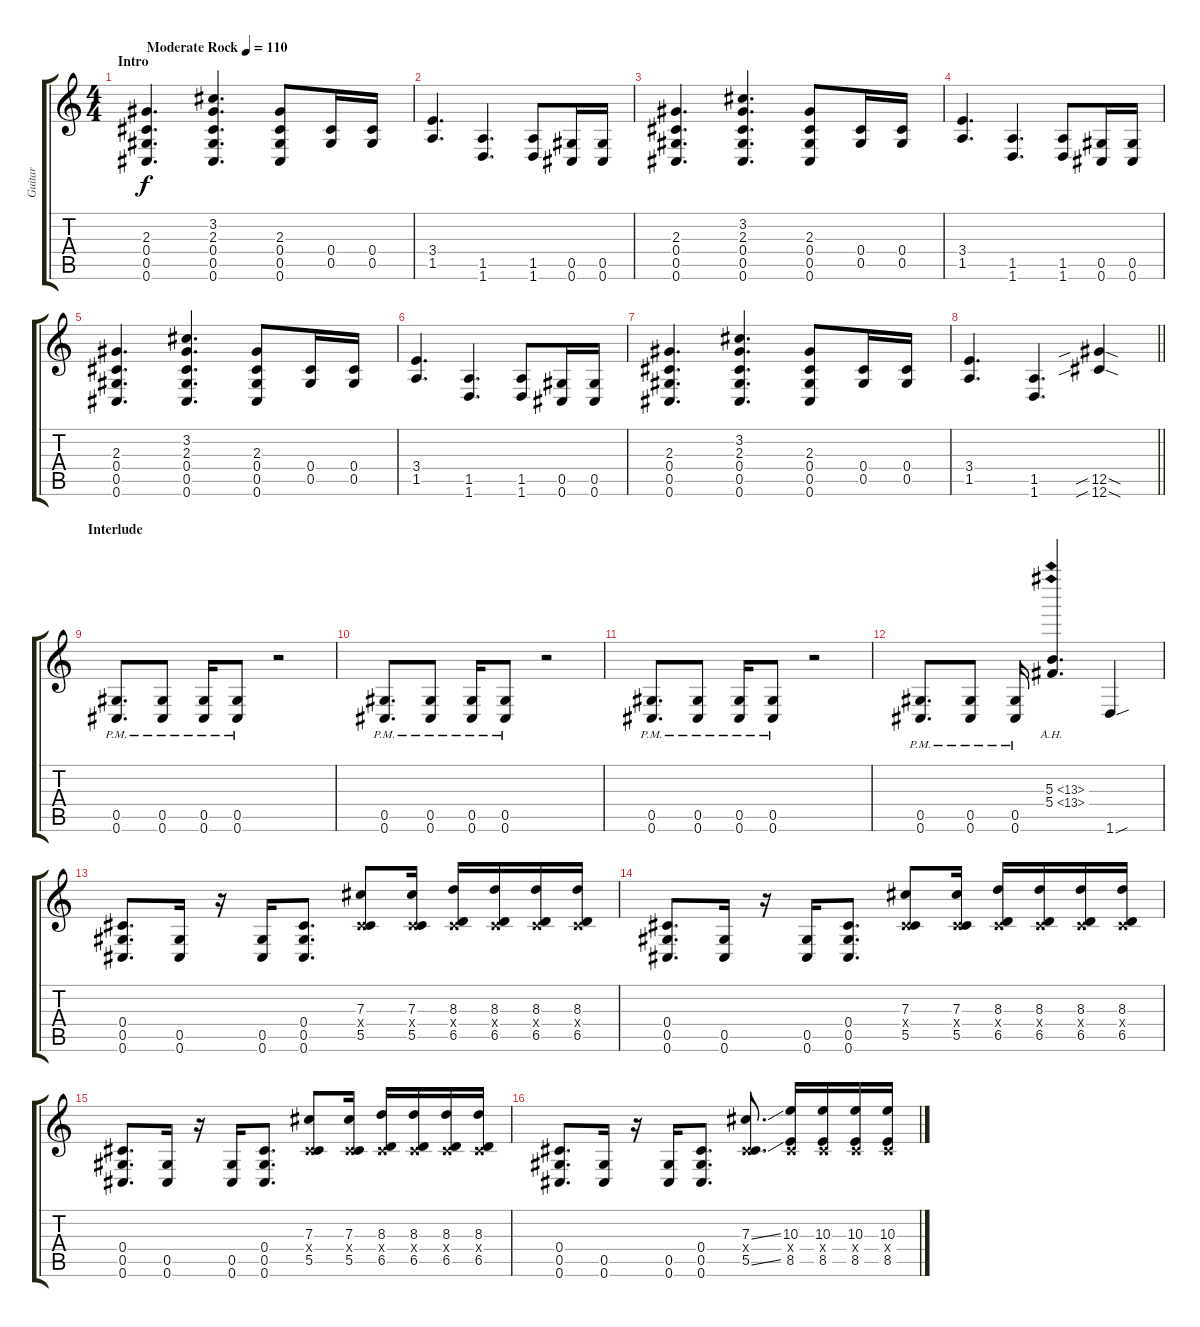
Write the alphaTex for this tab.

\track ("Guitar" "Guitar") {instrument distortionguitar}
\staff {score tabs}
\tuning (Eb4 Bb3 Gb3 Db3 Ab2 Db2) {hide}
\ts (4 4)
\section ("" "Intro")
\tempo (110 "Moderate Rock")
\clef g2
\ks c
(2.3 0.4 0.5 0.6).4{d dy f instrument distortionguitar} (3.2 2.3 0.4 0.5 0.6).4{d} (2.3 0.4 0.5 0.6).8 (0.4 0.5).16 (0.4 0.5).16 |
(3.4 1.5).4{d} (1.5 1.6).4{d} (1.5 1.6).8 (0.5 0.6).16 (0.5 0.6).16 |
(2.3 0.4 0.5 0.6).4{d} (3.2 2.3 0.4 0.5 0.6).4{d} (2.3 0.4 0.5 0.6).8 (0.4 0.5).16 (0.4 0.5).16 |
(3.4 1.5).4{d} (1.5 1.6).4{d} (1.5 1.6).8 (0.5 0.6).16 (0.5 0.6).16 |
(2.3 0.4 0.5 0.6).4{d} (3.2 2.3 0.4 0.5 0.6).4{d} (2.3 0.4 0.5 0.6).8 (0.4 0.5).16 (0.4 0.5).16 |
(3.4 1.5).4{d} (1.5 1.6).4{d} (1.5 1.6).8 (0.5 0.6).16 (0.5 0.6).16 |
(2.3 0.4 0.5 0.6).4{d} (3.2 2.3 0.4 0.5 0.6).4{d} (2.3 0.4 0.5 0.6).8 (0.4 0.5).16 (0.4 0.5).16 |
\barLineRight lightlight
(3.4 1.5).4{d} (1.5 1.6).4{d} (12.5{sib sod} 12.6{sib sod}).4 |
\section ("" "Interlude")
(0.5{pm} 0.6{pm}).8{d} (0.5{pm} 0.6{pm}).8 (0.5{pm} 0.6{pm}).16 (0.5{pm} 0.6{pm}).8 r.2 |
(0.5{pm} 0.6{pm}).8{d} (0.5{pm} 0.6{pm}).8 (0.5{pm} 0.6{pm}).16 (0.5{pm} 0.6{pm}).8 r.2 |
(0.5{pm} 0.6{pm}).8{d} (0.5{pm} 0.6{pm}).8 (0.5{pm} 0.6{pm}).16 (0.5{pm} 0.6{pm}).8 r.2 |
(0.5{pm} 0.6{pm}).8{d} (0.5{pm} 0.6{pm}).8 (0.5{pm} 0.6{pm}).16 (5.3{ah 8} 5.4{ah 8}).4{d} 1.6{sou}.4 |
(0.4 0.5 0.6).8{d} (0.5 0.6).16 r.16 (0.5 0.6).16 (0.4 0.5 0.6).8{d} (7.3 0.4{x} 5.5).8 (7.3 0.4{x} 5.5).16 (8.3 0.4{x} 6.5).16 (8.3 0.4{x} 6.5).16 (8.3 0.4{x} 6.5).16 (8.3 0.4{x} 6.5).16 |
(0.4 0.5 0.6).8{d} (0.5 0.6).16 r.16 (0.5 0.6).16 (0.4 0.5 0.6).8{d} (7.3 0.4{x} 5.5).8 (7.3 0.4{x} 5.5).16 (8.3 0.4{x} 6.5).16 (8.3 0.4{x} 6.5).16 (8.3 0.4{x} 6.5).16 (8.3 0.4{x} 6.5).16 |
(0.4 0.5 0.6).8{d} (0.5 0.6).16 r.16 (0.5 0.6).16 (0.4 0.5 0.6).8{d} (7.3 0.4{x} 5.5).8 (7.3 0.4{x} 5.5).16 (8.3 0.4{x} 6.5).16 (8.3 0.4{x} 6.5).16 (8.3 0.4{x} 6.5).16 (8.3 0.4{x} 6.5).16 |
(0.4 0.5 0.6).8{d} (0.5 0.6).16 r.16 (0.5 0.6).16 (0.4 0.5 0.6).8{d} (7.3{ss} 0.4{x} 5.5{ss}).8{d} (10.3 0.4{x} 8.5).16 (10.3 0.4{x} 8.5).16 (10.3 0.4{x} 8.5).16 (10.3 0.4{x} 8.5).16
